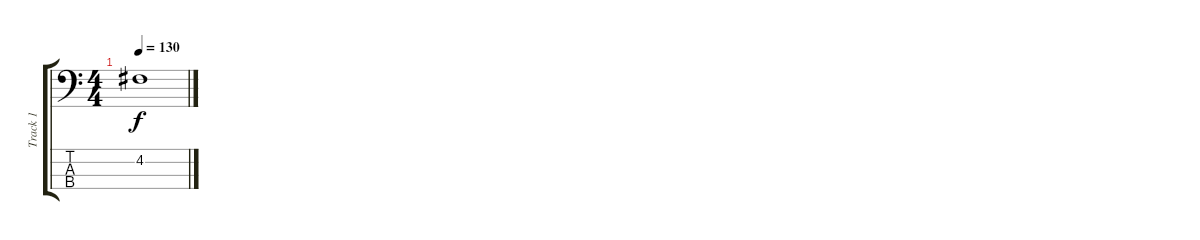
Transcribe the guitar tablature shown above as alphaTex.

\track ("Track 1" "Track 1") {instrument electricbassfinger}
\staff {score tabs}
\tuning (G2 D2 A1 E1) {hide}
\ts (4 4)
\tempo 130
\clef f4
\ks c
4.2{t}.1{dy f}
